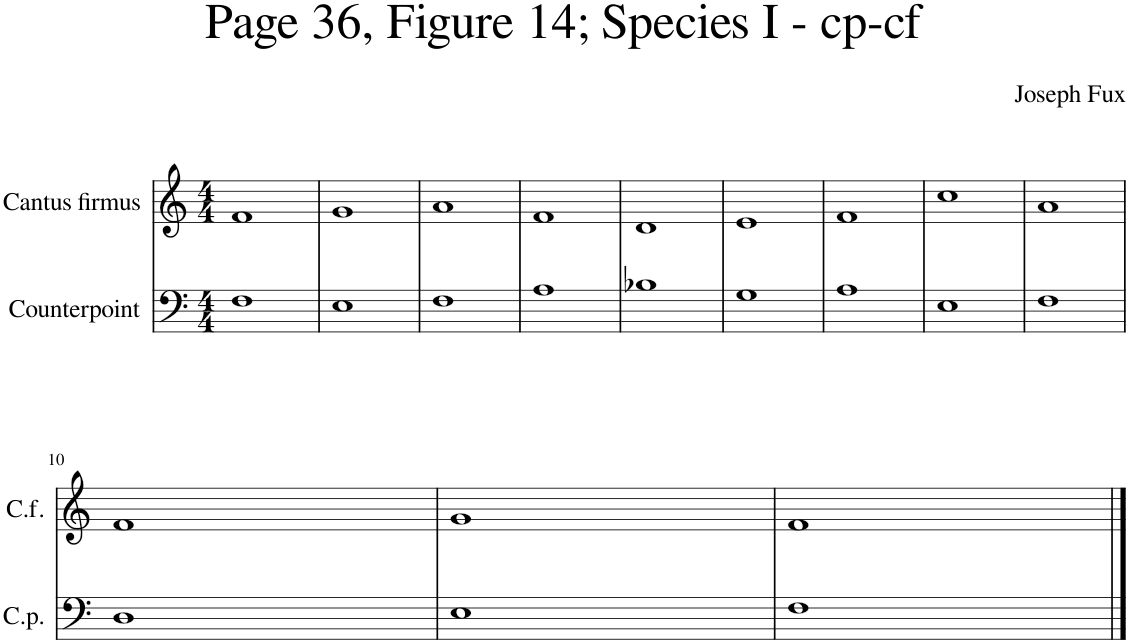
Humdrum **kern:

**kern	**kern
*part2	*part1
*staff2	*staff1
*I"Counterpoint	*I"Cantus firmus
*I'C.p.	*I'C.f.
*clefF4	*clefG2
*k[]	*k[]
*M4/4	*M4/4
=1	=1
1F	1f
=2	=2
1E	1g
=3	=3
1F	1a
=4	=4
1A	1f
=5	=5
1B-X	1d
=6	=6
1G	1e
=7	=7
1A	1f
=8	=8
1E	1cc
=9	=9
1F	1a
!!LO:LB:g=z
=10	=10
1D	1f
=11	=11
1E	1g
=12	=12
1F	1f
==	==
*-	*-
